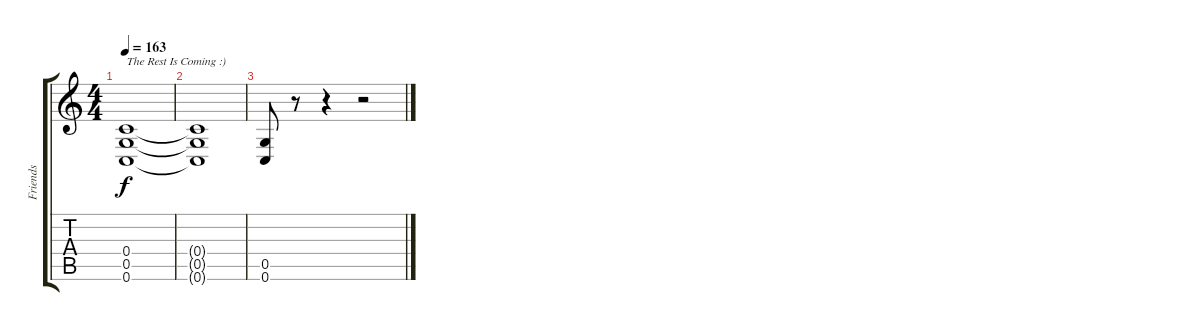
\track ("Friends" "Friends") {instrument distortionguitar}
\staff {score tabs}
\tuning (D4 A3 F3 C3 G2 C2) {hide}
\ts (4 4)
\tempo 163
\clef g2
\ks c
(0.4 0.5 0.6).1{txt "The Rest Is Coming :)" dy f} |
(0.4{t} 0.5{t} 0.6{t}).1 |
(0.5 0.6).8 r.8 r.4 r.2
